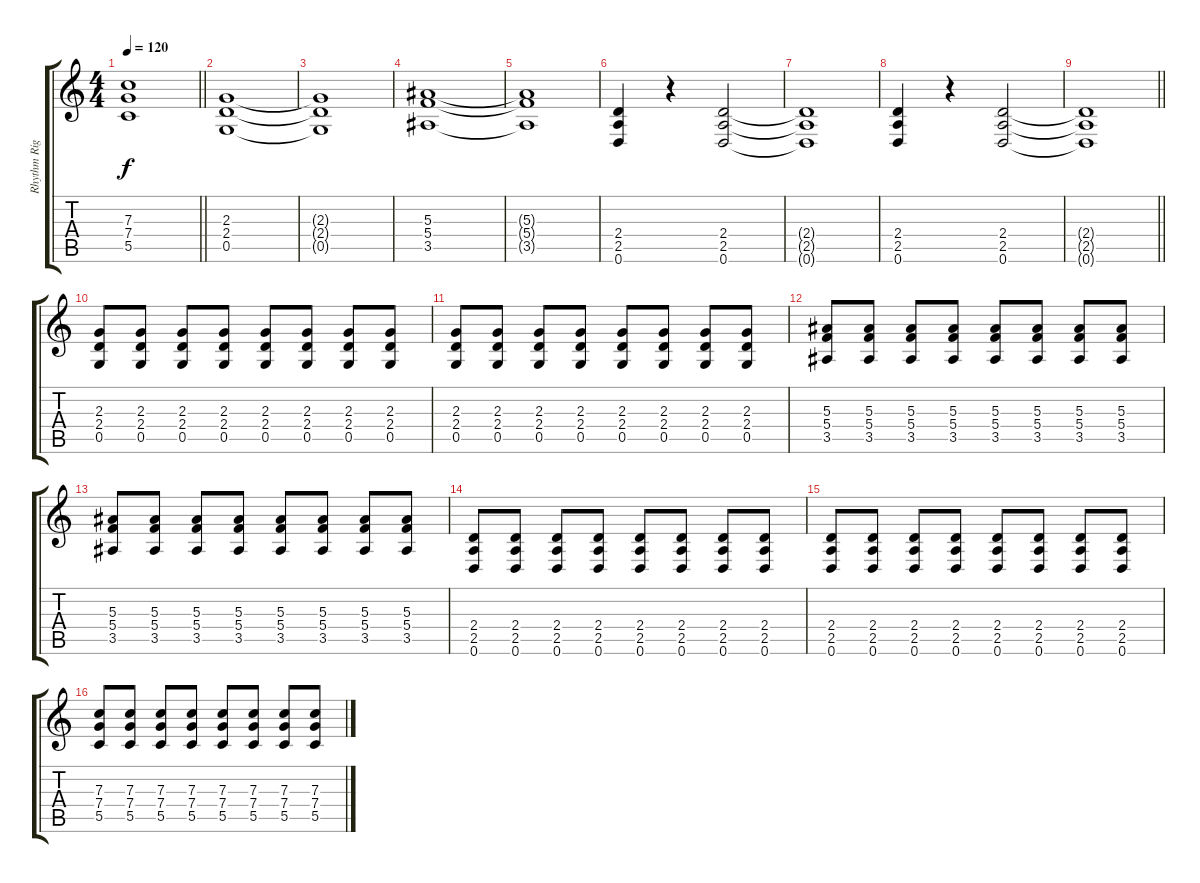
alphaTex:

\track ("Rhythm Right" "Rhythm Rig") {instrument distortionguitar}
\staff {score tabs}
\tuning (D4 A3 F3 C3 G2 D2) {hide}
\ts (4 4)
\tempo 120
\clef g2
\barLineRight lightlight
\ks c
(7.3{t} 7.4{t} 5.5{t}).1{dy f} |
(2.3 2.4 0.5).1 |
(2.3{t} 2.4{t} 0.5{t}).1 |
(5.3 5.4 3.5).1 |
(5.3{t} 5.4{t} 3.5{t}).1 |
(2.4 2.5 0.6).4 r.4 (2.4 2.5 0.6).2 |
(2.4{t} 2.5{t} 0.6{t}).1 |
(2.4 2.5 0.6).4 r.4 (2.4 2.5 0.6).2 |
\barLineRight lightlight
(2.4{t} 2.5{t} 0.6{t}).1 |
(2.3 2.4 0.5).8 (2.3 2.4 0.5).8 (2.3 2.4 0.5).8 (2.3 2.4 0.5).8 (2.3 2.4 0.5).8 (2.3 2.4 0.5).8 (2.3 2.4 0.5).8 (2.3 2.4 0.5).8 |
(2.3 2.4 0.5).8 (2.3 2.4 0.5).8 (2.3 2.4 0.5).8 (2.3 2.4 0.5).8 (2.3 2.4 0.5).8 (2.3 2.4 0.5).8 (2.3 2.4 0.5).8 (2.3 2.4 0.5).8 |
(5.3 5.4 3.5).8 (5.3 5.4 3.5).8 (5.3 5.4 3.5).8 (5.3 5.4 3.5).8 (5.3 5.4 3.5).8 (5.3 5.4 3.5).8 (5.3 5.4 3.5).8 (5.3 5.4 3.5).8 |
(5.3 5.4 3.5).8 (5.3 5.4 3.5).8 (5.3 5.4 3.5).8 (5.3 5.4 3.5).8 (5.3 5.4 3.5).8 (5.3 5.4 3.5).8 (5.3 5.4 3.5).8 (5.3 5.4 3.5).8 |
(2.4 2.5 0.6).8 (2.4 2.5 0.6).8 (2.4 2.5 0.6).8 (2.4 2.5 0.6).8 (2.4 2.5 0.6).8 (2.4 2.5 0.6).8 (2.4 2.5 0.6).8 (2.4 2.5 0.6).8 |
(2.4 2.5 0.6).8 (2.4 2.5 0.6).8 (2.4 2.5 0.6).8 (2.4 2.5 0.6).8 (2.4 2.5 0.6).8 (2.4 2.5 0.6).8 (2.4 2.5 0.6).8 (2.4 2.5 0.6).8 |
(7.3 7.4 5.5).8 (7.3 7.4 5.5).8 (7.3 7.4 5.5).8 (7.3 7.4 5.5).8 (7.3 7.4 5.5).8 (7.3 7.4 5.5).8 (7.3 7.4 5.5).8 (7.3 7.4 5.5).8
